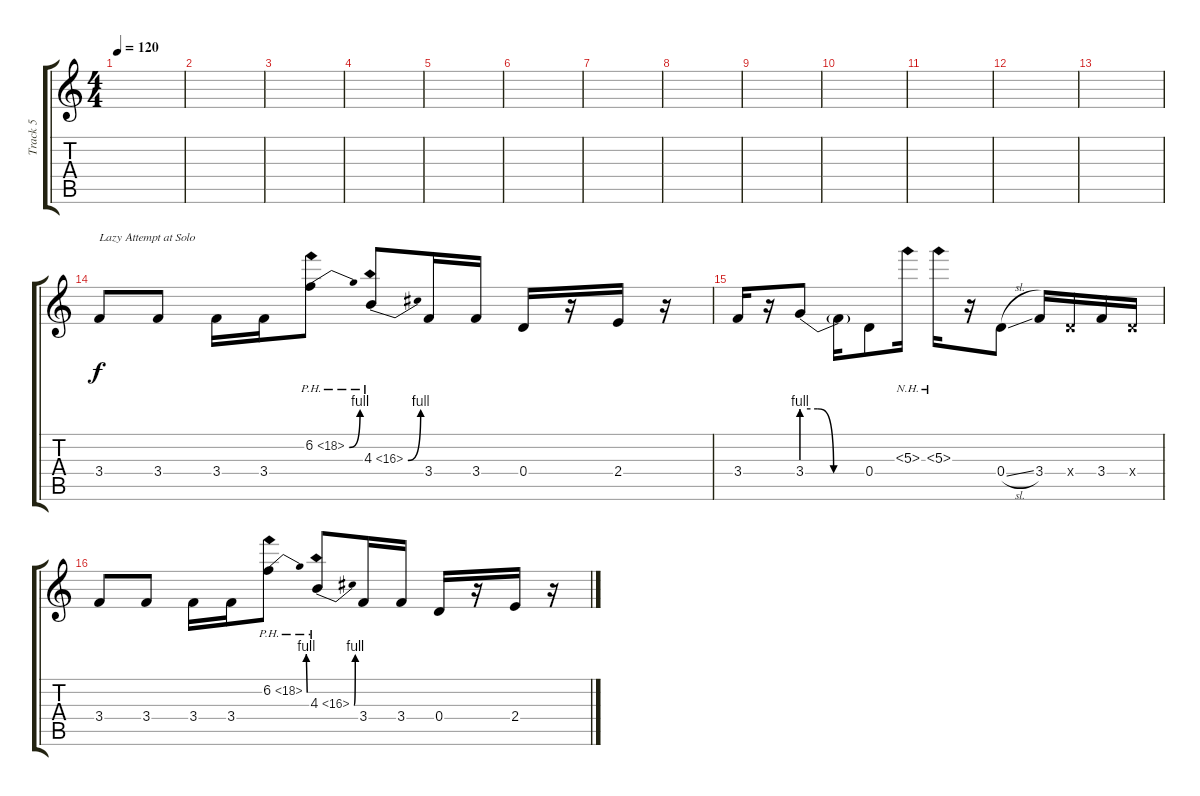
\track ("Track 5" "Track 5") {instrument overdrivenguitar}
\staff {score tabs}
\tuning (E4 B3 G3 D3 A2 D2) {hide}
\ts (4 4)
\tempo 120
\clef g2
\ks c
|
|
|
|
|
|
|
|
|
|
|
|
|
3.4.8{txt "Lazy Attempt at Solo"} 3.4.8 3.4.16 3.4.16 6.2{be (bend 0 0 60 4) ph 12}.8 4.3{be (bend 0 0 60 4) ph 12}.8 3.4.16 3.4.16 0.4.16 r.16 2.4.16 r.16 |
3.4.16 r.16 3.4{be (custom 0 4 15 4 30 0 60 0)}.8 3.4{t}.16 0.4.8 5.3{nh}.16 5.3{nh}.16 r.16 0.4{sl}.8 3.4.16 0.4{x}.16 3.4.16 0.4{x}.16 |
3.4.8 3.4.8 3.4.16 3.4.16 6.2{be (bend 0 0 60 4) ph 12}.8 4.3{be (bend 0 0 60 4) ph 12}.8 3.4.16 3.4.16 0.4.16 r.16 2.4.16 r.16
